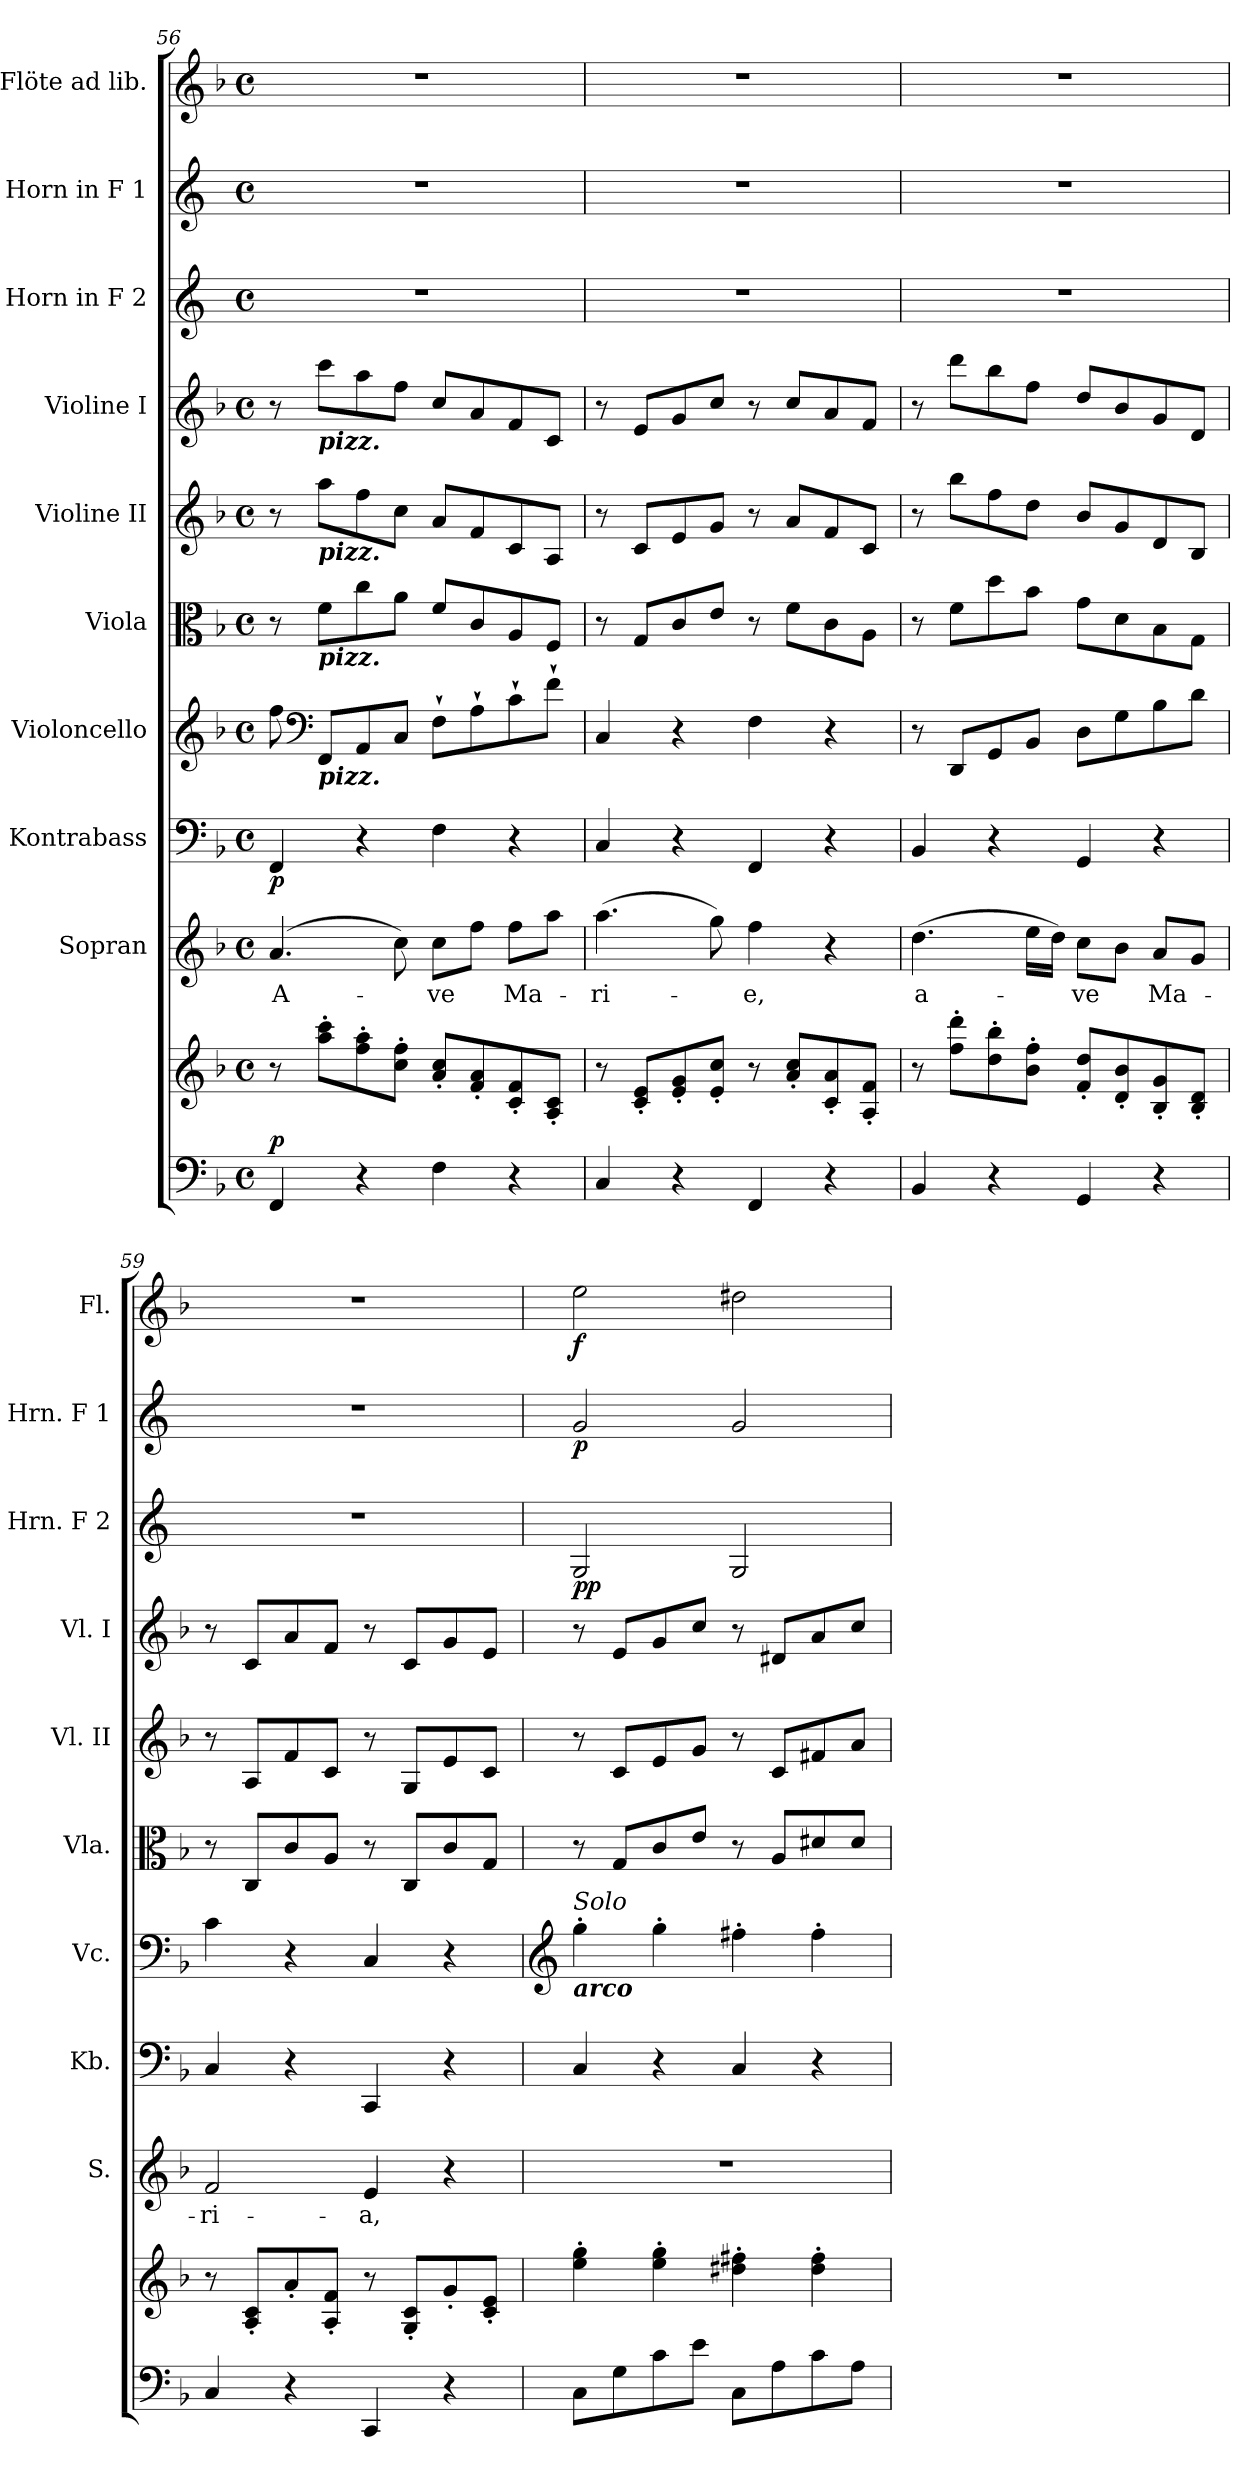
**kern	**kern	**dynam	**kern	**text	**kern	**dynam	**kern	**kern	**kern	**kern	**kern	**dynam	**kern	**dynam	**kern	**dynam
*part10	*part10	*part10	*part9	*part9	*part8	*part8	*part7	*part6	*part5	*part4	*part3	*part3	*part2	*part2	*part1	*part1
*staff11	*staff10	*staff10/11	*staff9	*staff9	*staff8	*staff8	*staff7	*staff6	*staff5	*staff4	*staff3	*staff3	*staff2	*staff2	*staff1	*staff1
*	*	*	*I"Sopran	*	*I"Kontrabass	*	*I"Violoncello	*I"Viola	*I"Violine II	*I"Violine I	*I"Horn in F 2	*	*I"Horn in F 1	*	*I"Flöte ad lib.	*
*	*	*	*I'S.	*	*I'Kb.	*	*I'Vc.	*I'Vla.	*I'Vl. II	*I'Vl. I	*I'Hrn. F 2	*	*I'Hrn. F 1	*	*I'Fl.	*
!!LO:PB:g=z
*clefF4	*clefG2	*	*clefG2	*	*clefF4	*	*clefG2	*clefC3	*clefG2	*clefG2	*clefG2	*	*clefG2	*	*clefG2	*
*	*	*	*	*	*ITrd7c12	*	*	*	*	*	*ITrd4c7	*	*ITrd4c7	*	*	*
*k[b-]	*k[b-]	*	*k[b-]	*	*k[b-]	*	*k[b-]	*k[b-]	*k[b-]	*k[b-]	*k[b-]	*	*k[b-]	*	*k[b-]	*
*F:	*F:	*	*F:	*	*F:	*	*F:	*F:	*F:	*F:	*F:	*	*F:	*	*F:	*
*M4/4	*M4/4	*	*M4/4	*	*M4/4	*	*M4/4	*M4/4	*M4/4	*M4/4	*M4/4	*	*M4/4	*	*M4/4	*
*met(c)	*met(c)	*	*met(c)	*	*met(c)	*	*met(c)	*met(c)	*met(c)	*met(c)	*met(c)	*	*met(c)	*	*met(c)	*
=56	=56	=56	=56	=56	=56	=56	=56	=56	=56	=56	=56	=56	=56	=56	=56	=56
!	!	!LO:DY:a=2	!	!LO:LY:b	!	!LO:DY:b	!	!	!	!	!	!	!	!	!	!
4FF/	8r	p	(4.a/	A-	4FFF/	p	8ff\	8r	8r	8r	1r	.	1r	.	1r	.
*	*	*	*	*	*	*	*clefF4	*	*	*	*	*	*	*	*	*
!	!	!	!	!	!	!	!	!	!	!LO:TX:b:Bi:t=pizz.	!	!	!	!	!	!
!	!	!	!	!	!	!	!	!	!LO:TX:b:Bi:t=pizz.	!	!	!	!	!	!	!
!	!	!	!	!	!	!	!	!LO:TX:b:Bi:t=pizz.	!	!	!	!	!	!	!	!
!	!	!	!	!	!	!	!LO:TX:b:Bi:t=pizz.	!	!	!	!	!	!	!	!	!
.	8aa\'> 8ccc\'>L	.	.	.	.	.	8FF/L	8f\L	8aa\L	8ccc\L	.	.	.	.	.	.
4r	8ff\'> 8aa\'>	.	.	.	4r	.	8AA/	8cc\	8ff\	8aa\	.	.	.	.	.	.
.	8cc\'> 8ff\'>J	.	8cc\)	.	.	.	8C/J	8a\J	8cc\J	8ff\J	.	.	.	.	.	.
!	!	!	!	!LO:LY:b	!	!	!	!	!	!	!	!	!	!	!	!
4F\	8a/'< 8cc/'<L	.	8cc\L	-ve	4FF\	.	8F`>\L	8f/L	8a/L	8cc/L	.	.	.	.	.	.
.	8f/'< 8a/'<	.	8ff\J	.	.	.	8A`>\	8c/	8f/	8a/	.	.	.	.	.	.
!	!	!	!	!LO:LY:b	!	!	!	!	!	!	!	!	!	!	!	!
4r	8c/'< 8f/'<	.	8ff\L	Ma-	4r	.	8c`>\	8A/	8c/	8f/	.	.	.	.	.	.
.	8A/'< 8c/'<J	.	8aa\J	.	.	.	8f`>\J	8F/J	8A/J	8c/J	.	.	.	.	.	.
=57	=57	=57	=57	=57	=57	=57	=57	=57	=57	=57	=57	=57	=57	=57	=57	=57
!	!	!	!	!LO:LY:b	!	!	!	!	!	!	!	!	!	!	!	!
4C/	8r	.	(>4.aa\	-ri-	4CC/	.	4C/	8r	8r	8r	1r	.	1r	.	1r	.
.	8c/'< 8e/'<L	.	.	.	.	.	.	8G/L	8c/L	8e/L	.	.	.	.	.	.
4r	8e/'< 8g/'<	.	.	.	4r	.	4r	8c/	8e/	8g/	.	.	.	.	.	.
.	8e/'< 8cc/'<J	.	8gg\)	.	.	.	.	8e/J	8g/J	8cc/J	.	.	.	.	.	.
!	!	!	!	!LO:LY:b	!	!	!	!	!	!	!	!	!	!	!	!
4FF/	8r	.	4ff\	-e,	4FFF/	.	4F\	8r	8r	8r	.	.	.	.	.	.
.	8a/'< 8cc/'<L	.	.	.	.	.	.	8f\L	8a/L	8cc/L	.	.	.	.	.	.
4r	8c/'< 8a/'<	.	4r	.	4r	.	4r	8c\	8f/	8a/	.	.	.	.	.	.
.	8A/'< 8f/'<J	.	.	.	.	.	.	8A\J	8c/J	8f/J	.	.	.	.	.	.
=58	=58	=58	=58	=58	=58	=58	=58	=58	=58	=58	=58	=58	=58	=58	=58	=58
!	!	!	!	!LO:LY:b	!	!	!	!	!	!	!	!	!	!	!	!
4BB-/	8r	.	(>4.dd\	a-	4BBB-/	.	8r	8r	8r	8r	1r	.	1r	.	1r	.
.	8ff\'> 8ddd\'>L	.	.	.	.	.	8DD/L	8f\L	8bb-\L	8ddd\L	.	.	.	.	.	.
4r	8dd\'> 8bb-\'>	.	.	.	4r	.	8GG/	8dd\	8ff\	8bb-\	.	.	.	.	.	.
.	8b-\'> 8ff\'>J	.	16ee\LL	.	.	.	8BB-/J	8b-\J	8dd\J	8ff\J	.	.	.	.	.	.
.	.	.	16dd\JJ)	.	.	.	.	.	.	.	.	.	.	.	.	.
!	!	!	!	!LO:LY:b	!	!	!	!	!	!	!	!	!	!	!	!
4GG/	8f/'< 8dd/'<L	.	8cc\L	-ve	4GGG/	.	8D\L	8g\L	8b-/L	8dd/L	.	.	.	.	.	.
.	8d/'< 8b-/'<	.	8b-\J	.	.	.	8G\	8d\	8g/	8b-/	.	.	.	.	.	.
!	!	!	!	!LO:LY:b	!	!	!	!	!	!	!	!	!	!	!	!
4r	8B-/'< 8g/'<	.	8a/L	Ma-	4r	.	8B-\	8B-\	8d/	8g/	.	.	.	.	.	.
.	8B-/'< 8d/'<J	.	8g/J	.	.	.	8d\J	8G\J	8B-/J	8d/J	.	.	.	.	.	.
=59	=59	=59	=59	=59	=59	=59	=59	=59	=59	=59	=59	=59	=59	=59	=59	=59
!	!	!	!	!LO:LY:b	!	!	!	!	!	!	!	!	!	!	!	!
4C/	8r	.	2f/	-ri-	4CC/	.	4c\	8r	8r	8r	1r	.	1r	.	1r	.
.	8A/'< 8c/'<L	.	.	.	.	.	.	8C/L	8A/L	8c/L	.	.	.	.	.	.
4r	8a'</	.	.	.	4r	.	4r	8c/	8f/	8a/	.	.	.	.	.	.
.	8A/'< 8f/'<J	.	.	.	.	.	.	8A/J	8c/J	8f/J	.	.	.	.	.	.
!	!	!	!	!LO:LY:b	!	!	!	!	!	!	!	!	!	!	!	!
4CC/	8r	.	4e/	-a,	4CCC/	.	4C/	8r	8r	8r	.	.	.	.	.	.
.	8G/'< 8c/'<L	.	.	.	.	.	.	8C/L	8G/L	8c/L	.	.	.	.	.	.
4r	8g'</	.	4r	.	4r	.	4r	8c/	8e/	8g/	.	.	.	.	.	.
.	8c/'< 8e/'<J	.	.	.	.	.	.	8G/J	8c/J	8e/J	.	.	.	.	.	.
!!LO:PB:g=z
=60	=60	=60	=60	=60	=60	=60	=60	=60	=60	=60	=60	=60	=60	=60	=60	=60
*	*	*	*	*	*	*	*clefG2	*	*	*	*	*	*	*	*	*
!	!	!	!	!	!	!	!LO:TX:a:i:t=Solo	!	!	!	!	!	!	!	!	!
!	!	!	!	!	!	!	!LO:TX:b:Bi:t=arco	!	!	!	!	!	!	!	!	!
!	!	!	!	!	!	!	!	!	!	!	!	!LO:DY:b	!	!LO:DY:b	!	!LO:DY:b
8C\L	4ee\'> 4gg\'>	.	1r	.	4CC/	.	4gg'>\	8r	8r	8r	2C/	pp	2c/	p	2ee\	f
8G\	.	.	.	.	.	.	.	8G/L	8c/L	8e/L	.	.	.	.	.	.
8c\	4ee\'> 4gg\'>	.	.	.	4r	.	4gg'>\	8c/	8e/	8g/	.	.	.	.	.	.
8e\J	.	.	.	.	.	.	.	8e/J	8g/J	8cc/J	.	.	.	.	.	.
8C\L	4dd#X\'> 4ff#X\'>	.	.	.	4CC/	.	4ff#X'>\	8r	8r	8r	2C/	.	2c/	.	2dd#X\	.
8A\	.	.	.	.	.	.	.	8A/L	8c/L	8d#X/L	.	.	.	.	.	.
8c\	4dd#\'> 4ff#\'>	.	.	.	4r	.	4ff#'>\	8d#X/	8f#X/	8a/	.	.	.	.	.	.
8A\J	.	.	.	.	.	.	.	8d#/J	8a/J	8cc/J	.	.	.	.	.	.
=	=	=	=	=	=	=	=	=	=	=	=	=	=	=	=	=
*-	*-	*-	*-	*-	*-	*-	*-	*-	*-	*-	*-	*-	*-	*-	*-	*-
